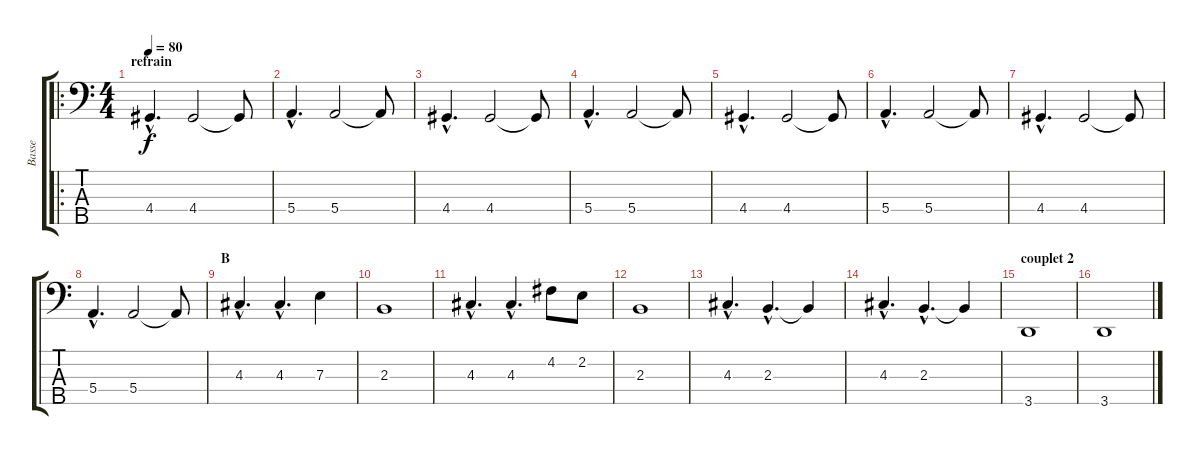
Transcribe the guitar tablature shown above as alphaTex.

\track ("Basse" "Basse") {instrument fretlessbass}
\staff {score tabs}
\tuning (G2 D2 A1 E1 B0) {hide}
\ro
\ts (4 4)
\section ("" "refrain")
\tempo 80
\clef f4
\ks c
4.4{hac}.4{d dy f} 4.4.2 4.4{t}.8 |
5.4{hac}.4{d} 5.4.2 5.4{t}.8 |
4.4{hac}.4{d} 4.4.2 4.4{t}.8 |
5.4{hac}.4{d} 5.4.2 5.4{t}.8 |
4.4{hac}.4{d} 4.4.2 4.4{t}.8 |
5.4{hac}.4{d} 5.4.2 5.4{t}.8 |
4.4{hac}.4{d} 4.4.2 4.4{t}.8 |
5.4{hac}.4{d} 5.4.2 5.4{t}.8 |
\section ("" "B")
4.3{hac}.4{d} 4.3{hac}.4{d} 7.3.4 |
2.3.1 |
4.3{hac}.4{d} 4.3{hac}.4{d} 4.2.8 2.2.8 |
2.3.1 |
4.3{hac}.4{d} 2.3{hac}.4{d} 2.3{t}.4 |
4.3{hac}.4{d} 2.3{hac}.4{d} 2.3{t}.4 |
\section ("" "couplet 2")
3.5.1 |
3.5.1
